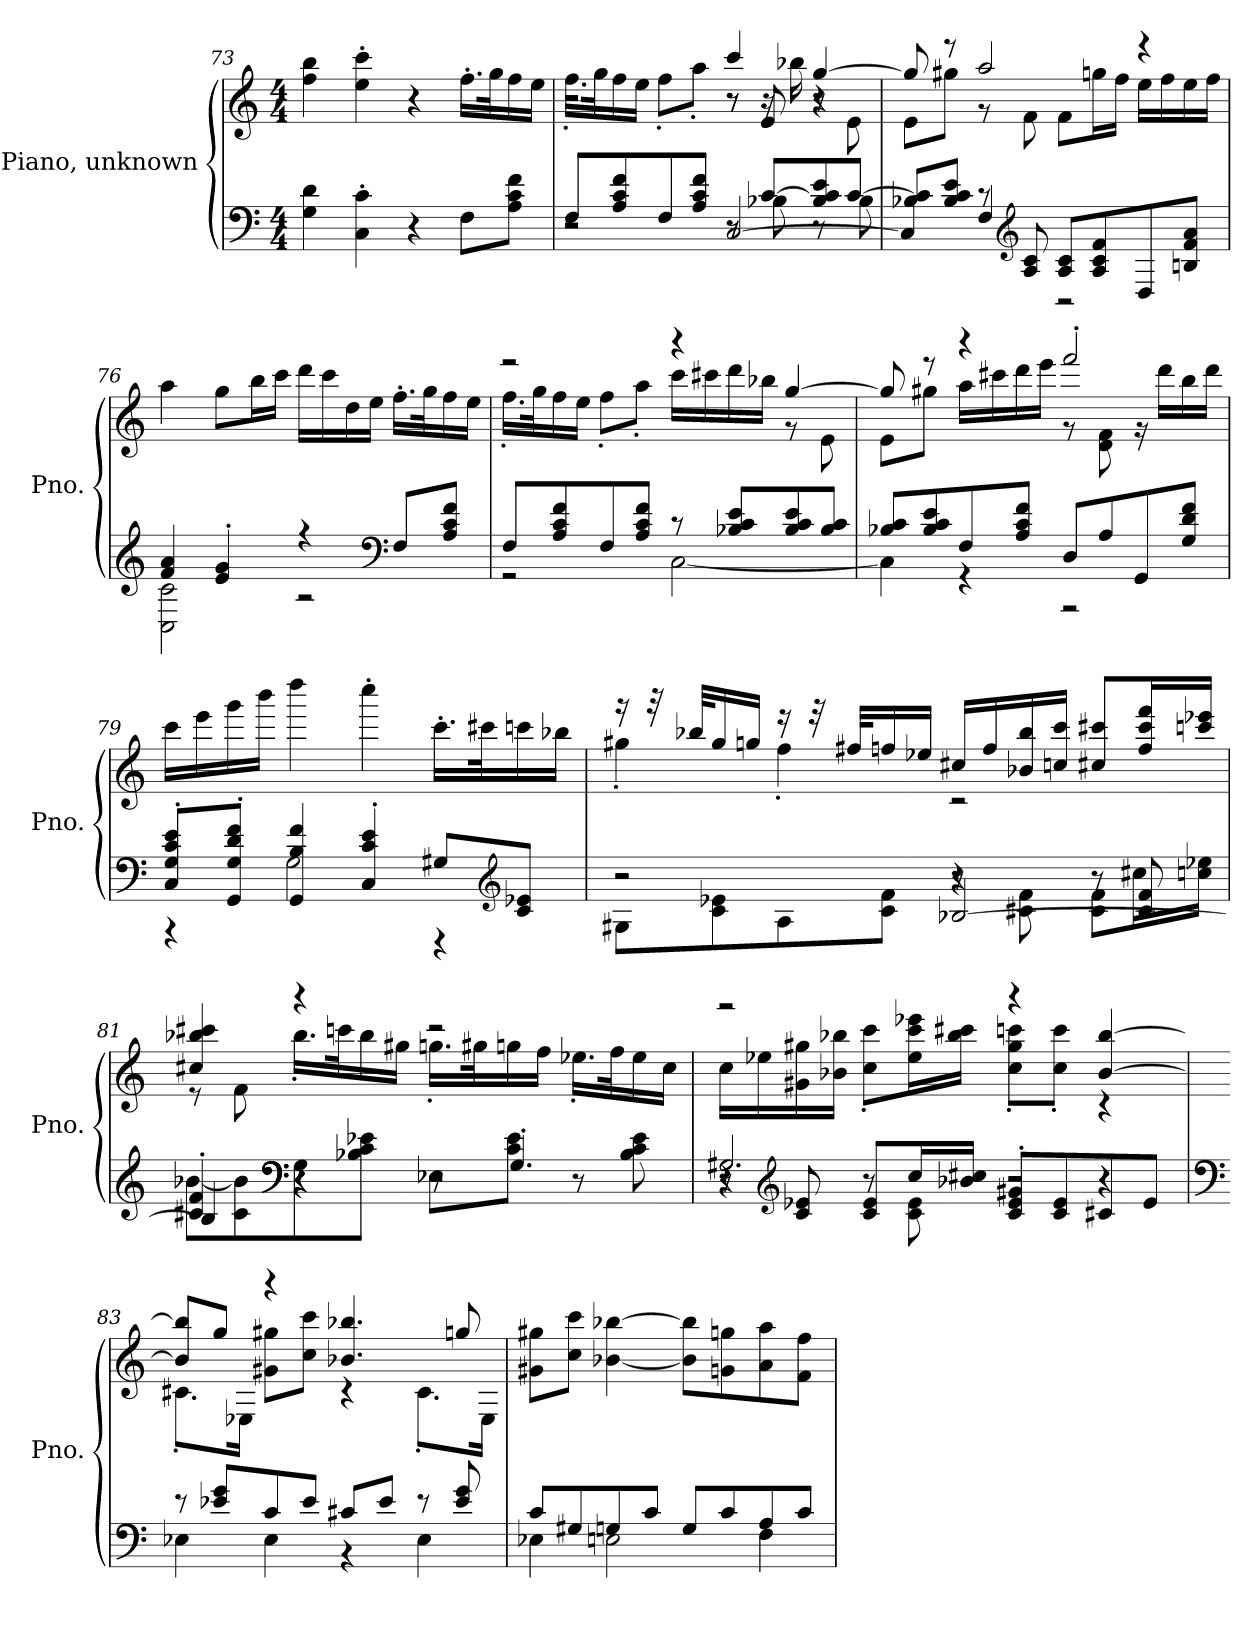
**kern	**kern
*part1	*part1
*staff2	*staff1
*I"Piano, unknown	*
*I'Pno.	*
*clefF4	*clefG2
*k[]	*k[]
*M4/4	*M4/4
=73	=73
4G\ 4d\	4ff\ 4bb\
4C\' 4c\'	4ee\' 4ccc\'
4r	4r
8F\L	16.ff'\LL
.	32gg\K
8A\ 8c\ 8f\J	16ff\
.	16ee\JJ
=74	=74
*^	*^
*	*^	*	*^
8F/L	2r	2r	2r	16.ff'\LL	2r
.	.	.	.	32gg\K	.
8A/ 8c/ 8f/	.	.	.	16ff\	.
.	.	.	.	16ee\JJ	.
8F/	.	.	.	8ff'\L	.
8A/ 8c/ 8f/J	.	.	.	8aa'\J	.
8r	8r	[2C/	4ccc/	8r	8r
[8c/L	8B-X\	.	.	16r	8e/
.	.	.	.	16bb-X\	.
8B-/ 8c/] 8e/	8r	.	[4gg/	8r	4r
[8c/J	8B-\	.	.	8e\	.
*	*v	*v	*	*	*
*	*	*	*v	*v
!!LO:LB:g=z
=75	=75	=75	=75
8B-X/ 8c/]L	4C/]	8gg/]	8e\L
8B-/ 8c/ 8e/J	.	8r	8gg#X\J
8r	4F/	2aa/	8r
*clefG2	*	*	*
8A/ 8c/	.	.	8f\
8A/ 8c/L	2r	.	8f\L
8A/ 8c/ 8f/	.	.	16ggn\L
.	.	.	16ff\JJ
8D/	.	4r	16ee\LL
.	.	.	16ff\
8Bn/ 8f/ 8a/J	.	.	16ee\
.	.	.	16ff\JJ
*	*	*v	*v
=76	=76	=76
4f/ 4a/	2C\ 2c\	4aa\
4e/' 4g/'	.	8gg\L
.	.	16bb\L
.	.	16ccc\JJ
4r	2r	16ddd\LL
.	.	16ccc\
.	.	16dd\
.	.	16ee\JJ
*clefF4	*	*
8F/L	.	16.ff'\LL
.	.	32gg\K
8A/ 8c/ 8f/J	.	16ff\
.	.	16ee\JJ
!!LO:LB:g=z
=77	=77	=77
*	*	*^
8F/L	2r	2r	16.ff'\LL
.	.	.	32gg\K
8A/ 8c/ 8f/	.	.	16ff\
.	.	.	16ee\JJ
8F/	.	.	8ff'\L
8A/ 8c/ 8f/J	.	.	8aa'\J
8r	[2C\	4r	16ccc\LL
.	.	.	16ccc#X\
8B-X/ 8c/ 8e/L	.	.	16ddd\
.	.	.	16bb-X\JJ
8B-/ 8c/ 8e/	.	[4gg/	8r
8B-/ 8c/J	.	.	8e\
=78	=78	=78	=78
8B-X/ 8c/L	4C\]	8gg/]	8e\L
8B-/ 8c/ 8e/	.	8r	8gg#X\J
8F/	4r	4r	16aa\LL
.	.	.	16ccc#X\
8A/ 8c/ 8f/J	.	.	16ddd\
.	.	.	16eee\JJ
8D/L	2r	2fff'/	8r
8A/	.	.	8d\ 8f\
8GG/	.	.	16r
.	.	.	16ddd\LL
8G/ 8d/ 8f/J	.	.	16bb\
.	.	.	16ddd\JJ
*	*	*v	*v
!!LO:LB:g=z
=79	=79	=79
8C/' 8G/' 8c/' 8e/'L	4r	16ccc\LL
.	.	16eee\
8GG/' 8G/' 8d/' 8f/'J	.	16ggg\
.	.	16bbb\JJ
4GG/ 4B/ 4f/	2G\	4dddd\
4C/' 4c/' 4e/'	.	4cccc'\
8G#X/L	4r	16.ccc'\LL
.	.	32ccc#X\K
*clefG2	*	*
8c/ 8e-X/J	.	16cccn\
.	.	16bb-X\JJ
=80	=80	=80
*	*^	*^
2r	8G#X\L	2r	16r	4gg#X'\
.	.	.	32r	.
.	.	.	32bb-X/KLL	.
.	8c\ 8e-X\	.	16gg#/	.
.	.	.	16ggn/JJ	.
.	8A\	.	16r	4ff'\
.	.	.	32r	.
.	.	.	32ff#X/KLL	.
.	8c\ 8f\J	.	16ffn/	.
.	.	.	16ee-X/JJ	.
4r	8r	[2B-X/	16cc#X/LL	2r
.	.	.	16ff/	.
.	8c#X\ 8f\	.	16b-X/ 16bb-/	.
.	.	.	16ccn/ 16ccc/JJ	.
8r	8c#\ 8f\L	.	8cc#X/ 8ccc#X/L	.
8c#/ 8f/	16cc#X\L	.	16ff/ 16ccc#/ 16fff/L	.
.	16ccn\ 16ee-X\JJ	.	16cccn/ 16eee-X/JJ	.
!!LO:LB:g=z	!!
=81	=81	=81	=81	=81
4c#X/' 4f/'	[8b-X\L	4B-/]	4cc#X/ 4bb-X/ 4ccc#X/	8r
.	8c#\ 8b-\]	.	.	8f\
*clefF4	*	*	*	*
4r	8G\	4r	4r	16.bb-'\LL
.	.	.	.	32cccn\K
.	8B-X\ 8c#\ 8e-X\J	.	.	16bb-\
.	.	.	.	16gg#X\JJ
2r	8E-X\L	8r	2r	16.ggn'\LL
.	.	.	.	32gg#X\K
.	8c#\ 8e-\J	4.G'/	.	16ggn\
.	.	.	.	16ff\JJ
.	8r	.	.	16.ee-X'\LL
.	.	.	.	32ff\K
.	8B-\ 8c#\ 8e-\	.	.	16ee-\
.	.	.	.	16cc#\JJ
=82	=82	=82	=82	=82
8r	4r	2.G#X/	2r	16cc\LL
.	.	.	.	16ee-X\
*clefG2	*	*	*	*
8c/ 8e-X/	.	.	.	16g#X\ 16gg#X\
.	.	.	.	16b-X\ 16bb-X\JJ
8c/ 8e-/L	8r	.	.	8cc\' 8ccc\'L
16cc/L	8c\ 8e-\	.	.	16ee-\ 16ccc\ 16eee-X\L
16b-X/ 16cc#X/JJ	.	.	.	16bb-\ 16ccc#X\JJ
8c/' 8e-/' 8g#X/'L	2r	.	4r	8cc\' 8gg#\' 8cccn\'L
8c/ 8e-/	.	.	.	8cc\' 8ccc\'J
8c#X/	.	4r	[4b-/ [4bb-/	4r
8e-/J	.	.	.	.
*v	*v	*v	*	*
!!LO:LB:g=z	!!
=83	=83	=83
*clefF4	*	*
*^	*	*
8r	4E-X\	8b-/] 8bb-/]L	8.c#X'\L
8e-X/ 8g/L	.	8gg/J	.
.	.	.	16E-X\Jk
8c/	4E-\	4r	8g#X\ 8gg#X\L
8e-/J	.	.	8cc\ 8ccc\J
8c#X/L	4r	4.b-X/ 4.bb-X/	4r
8e-/J	.	.	.
8r	4E-\	.	8.c#'\L
8e-/ 8g/	.	8ggn/	.
.	.	.	16E-\Jk
*	*	*v	*v
=84	=84	=84
8c/L	4E-X\	8g#X\ 8gg#X\L
8G#X/	.	8cc\ 8ccc\J
8Gn/	2En\	[4b-X\ [4bb-X\
8c/J	.	.
8G/L	.	8b-\] 8bb-\]L
8c/	.	8gn\ 8ggn\
8A/	4F\	8a\ 8aa\
8c/J	.	8f\ 8ff\J
*v	*v	*
=	=
*-	*-
